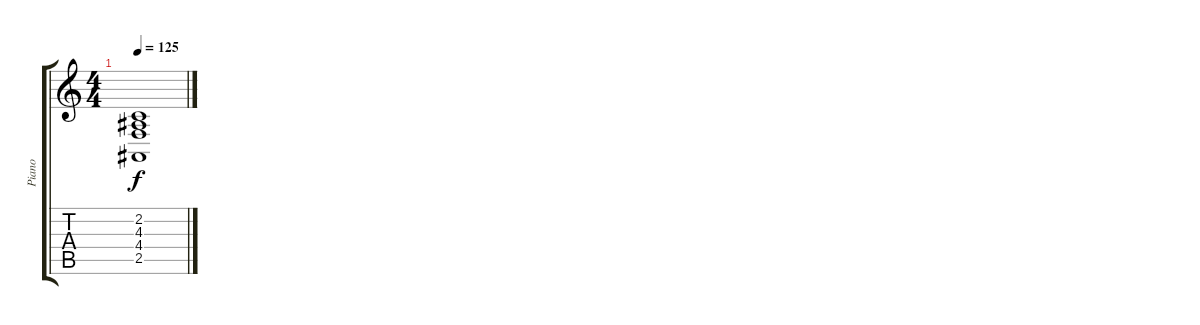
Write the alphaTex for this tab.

\track ("Piano" "Piano") {instrument acousticgrandpiano}
\staff {score tabs}
\tuning (Eb4 Bb3 Gb3 Db3 Ab2 Eb2) {hide}
\ts (4 4)
\tempo 125
\clef g2
\ks c
(2.2{t} 4.3{t} 4.4{t} 2.5{t}).1{dy f}
